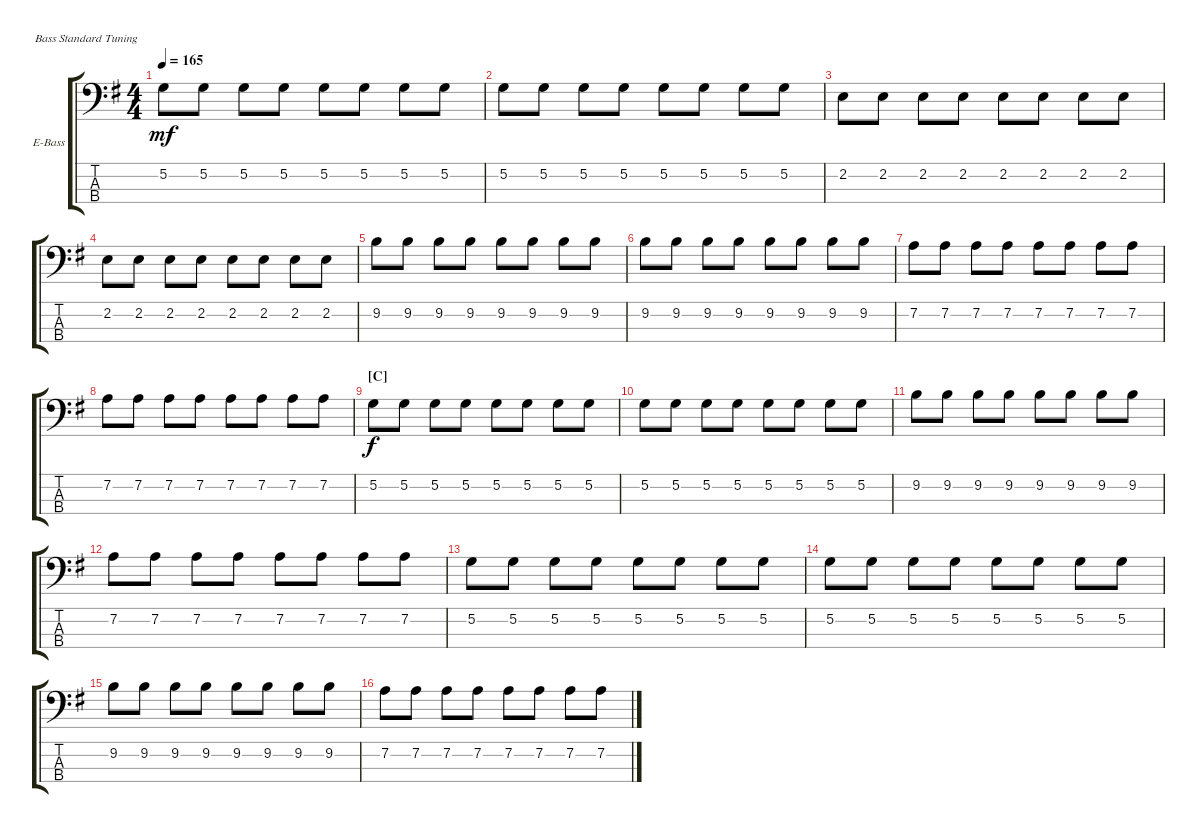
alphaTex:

\defaultSystemsLayout 4
\bracketExtendMode groupsimilarinstruments
\firstSystemTrackNameOrientation horizontal
\otherSystemsTrackNameOrientation horizontal
\track ("Nikolai Fraiture" "E-Bass") {instrument electricbassfinger}
\staff {score tabs}
\tuning (G2 D2 A1 E1)
\ts (4 4)
\tempo 165
\clef f4
\ks g
5.2.8{dy mf} 5.2.8 5.2.8 5.2.8 5.2.8 5.2.8 5.2.8 5.2.8 |
5.2.8 5.2.8 5.2.8 5.2.8 5.2.8 5.2.8 5.2.8 5.2.8 |
2.2.8 2.2.8 2.2.8 2.2.8 2.2.8 2.2.8 2.2.8 2.2.8 |
2.2.8 2.2.8 2.2.8 2.2.8 2.2.8 2.2.8 2.2.8 2.2.8 |
9.2.8 9.2.8 9.2.8 9.2.8 9.2.8 9.2.8 9.2.8 9.2.8 |
9.2.8 9.2.8 9.2.8 9.2.8 9.2.8 9.2.8 9.2.8 9.2.8 |
7.2.8 7.2.8 7.2.8 7.2.8 7.2.8 7.2.8 7.2.8 7.2.8 |
7.2.8 7.2.8 7.2.8 7.2.8 7.2.8 7.2.8 7.2.8 7.2.8 |
\section ("C" "")
5.2.8{dy f} 5.2.8 5.2.8 5.2.8 5.2.8 5.2.8 5.2.8 5.2.8 |
5.2.8 5.2.8 5.2.8 5.2.8 5.2.8 5.2.8 5.2.8 5.2.8 |
9.2.8 9.2.8 9.2.8 9.2.8 9.2.8 9.2.8 9.2.8 9.2.8 |
7.2.8 7.2.8 7.2.8 7.2.8 7.2.8 7.2.8 7.2.8 7.2.8 |
5.2.8 5.2.8 5.2.8 5.2.8 5.2.8 5.2.8 5.2.8 5.2.8 |
5.2.8 5.2.8 5.2.8 5.2.8 5.2.8 5.2.8 5.2.8 5.2.8 |
9.2.8 9.2.8 9.2.8 9.2.8 9.2.8 9.2.8 9.2.8 9.2.8 |
7.2.8 7.2.8 7.2.8 7.2.8 7.2.8 7.2.8 7.2.8 7.2.8
